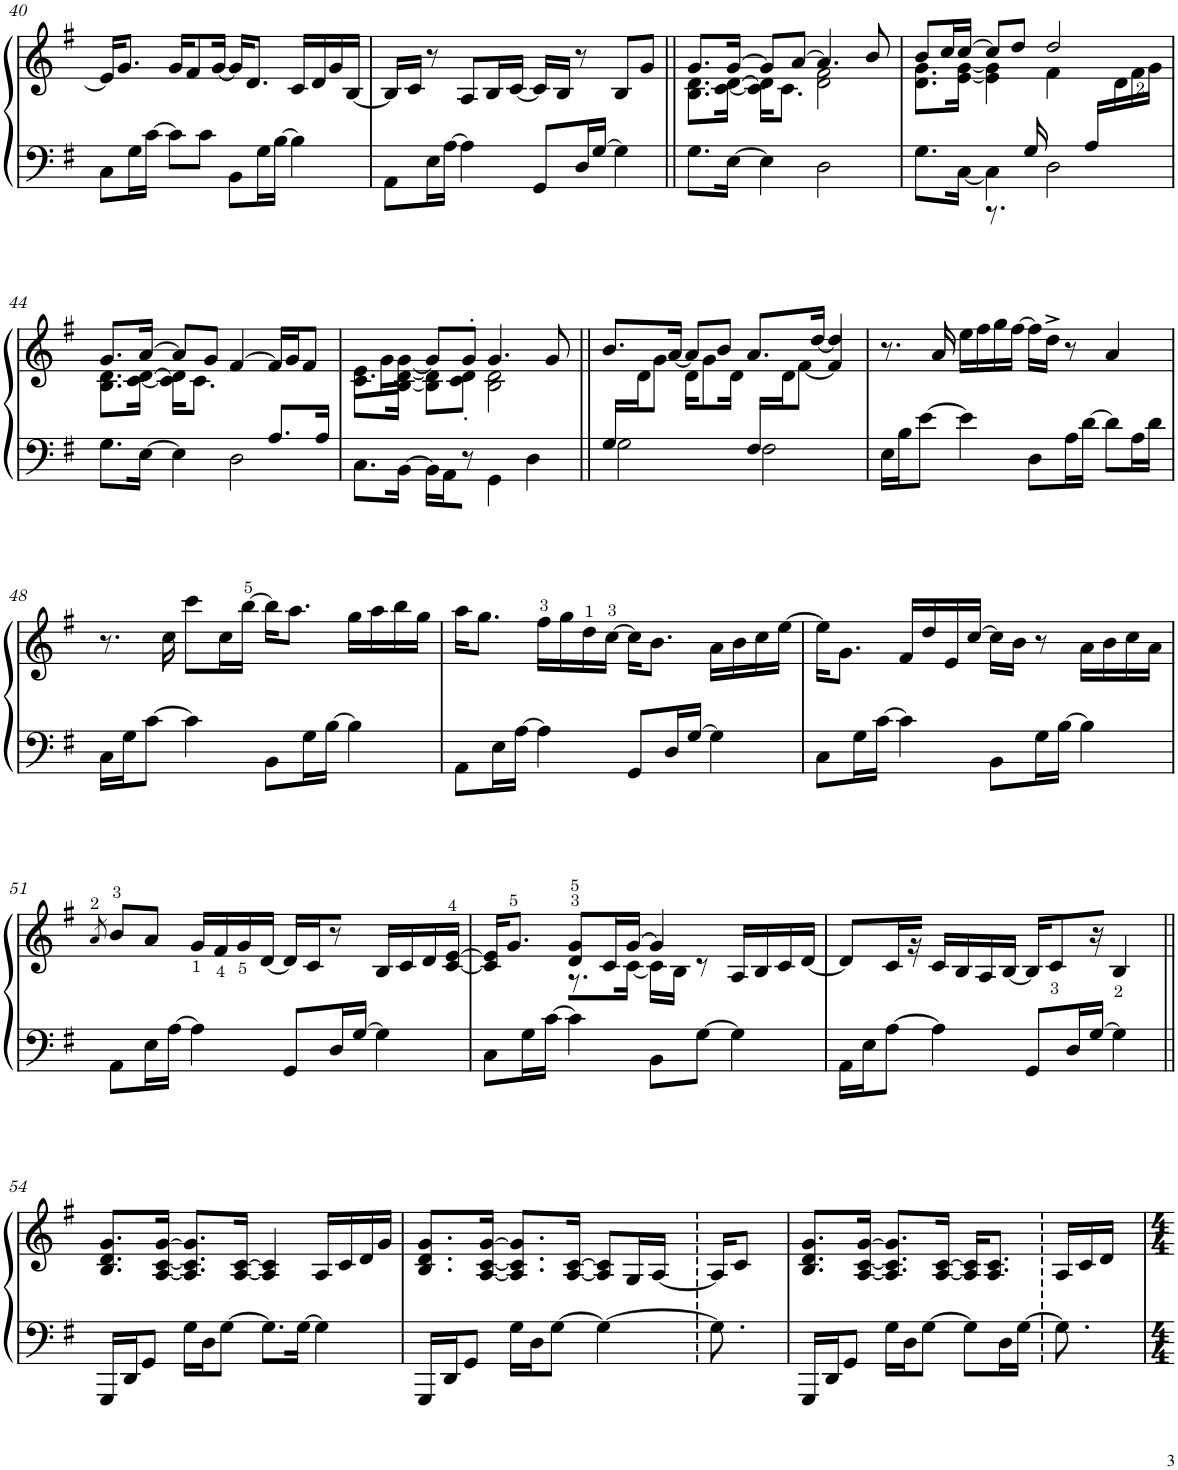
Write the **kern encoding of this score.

**kern	**kern
*part1	*part1
*staff2	*staff1
*I"Piano	*
*I'Pno.	*
!!LO:PB:g=z
*clefF4	*clefG2
*k[f#]	*k[f#]
*M4/4	*M4/4
=40	=40
8C\L	16e/KL]
.	8.g/J
16G\L	.
[16c\JJ	.
8c\L]	16g/KL
.	8f#/
8c\J	.
.	[16g/Jk
8BB\L	16g/KL]
.	8.d/J
16G\L	.
[16B\JJ	.
4B\]	16c/LL
.	16d/
.	16g/
.	[16B/JJ
=41	=41
8AA\L	16B/LL]
.	16c/JJ
16E\L	8r
[16A\JJ	.
4A\]	8A/L
.	16B/L
.	[16c/JJ
8GG/L	16c/LL]
.	16B/JJ
16D/L	8r
[16G/JJ	.
4G\]	8B/L
.	8g/J
=42||	=42||
*	*^
8.G\L	8.g/L	8.B\ 8.d\L
[16E\Jk	[>16g/Jk	[16c\ [>16d\Jk
4E\]	8g/L]	16c\] 16d\]KL
.	.	8.c\J
.	[>8a/J	.
2D\	4.a/]	2d\ 2f#\
.	8b/	.
=43	=43	=43
*^	*	*^
8.G\L	4ryy	8b/L	8.d\ 8.g\L	2ryy
.	.	16cc/L	.	.
[16C\Jk	.	[>16cc/JJ	[16e\ [16g\Jk	.
4C\]	8.r	8cc/L]	4e\] 4g\]	.
.	.	8dd/J	.	.
.	16G/	.	.	.
2D\	4ryy	2dd/	2ryy	4f#\
.	16A/LL	.	.	16ryy
.	8.ryy	.	.	16d\
.	.	.	.	16f#\
.	.	.	.	16g\JJ
*	*	*	*v	*v
!!LO:LB:g=z
=44	=44	=44	=44
*	*^	*	*
2.ryy	8.G\L	2ryy	8.g/L	8.B\ 8.d\L
.	[16E\Jk	.	[>16a/Jk	[16c\ [>16d\Jk
.	4E\]	.	8a/L]	16c\] 16d\]KL
.	.	.	.	8.c\J
.	.	.	8g/J	.
.	4ryy	2D\	[4f#/	4ryy
8.A/L	4ryy	.	4ryy	16f#/LL]
.	.	.	.	16g/J
.	.	.	.	8f#/J
16A/Jk	.	.	.	.
*v	*v	*v	*	*
=45	=45	=45
8.C\L	8.c\L	8e\L
.	.	16g\L
[16BB\Jk	[16B\ [16d\Jk	[16g\JJ
16BB\LL]	8B\] 8d\]L	8g/L]
16AA\J	.	.
8r	8c\' 8d\'J	8g'/J
4GG\	4.g/	2B\ 2d\
4D\	.	.
.	8g/	.
=46||	=46||	=46||
*^	*	*
16G/LL	2G\	8.b/L	16ryy
4..ryy	.	.	16d\J
.	.	.	8g\J
.	.	[16a/Jk	.
.	.	8a/L]	16d\KL
.	.	.	8g\
.	.	8b/J	.
.	.	.	16d\Jk
16F#/LL	2F#\	8.a/L	16ryy
4..ryy	.	.	16d\J
.	.	.	[8f#\J
.	.	[16dd/Jk	.
.	.	4dd/]	4f#/]
*v	*v	*	*
*	*v	*v
=47	=47
16E\LL	8.r
16B\J	.
[8e\J	.
.	16a/
4e\]	16ee\LL
.	16ff#\
.	16gg\
.	[16ff#\JJ
8D\L	16ff#\LL]
.	16dd^\JJ
16A\L	8r
[16d\JJ	.
8d\L]	4a/
16A\L	.
16d\JJ	.
!!LO:LB:g=z
=48	=48
16C\LL	8.r
16G\J	.
[8c\J	.
.	16cc\
4c\]	8ccc\L
.	16cc\L
.	[16bb\JJ
8BB\L	16bb\KL]
.	8.aa\J
16G\L	.
[16B\JJ	.
4B\]	16gg\LL
.	16aa\
.	16bb\
.	16gg\JJ
=49	=49
8AA\L	16aa\KL
.	8.gg\J
16E\L	.
[16A\JJ	.
4A\]	16ff#\LL
.	16gg\
.	16dd\
.	[16cc\JJ
8GG/L	16cc\KL]
.	8.b\J
16D/L	.
[16G/JJ	.
4G\]	16a\LL
.	16b\
.	16cc\
.	[16ee\JJ
=50	=50
8C\L	16ee\KL]
.	8.g\J
16G\L	.
[16c\JJ	.
4c\]	16f#/LL
.	16dd/
.	16e/
.	[16cc/JJ
8BB\L	16cc\LL]
.	16b\JJ
16G\L	8r
[16B\JJ	.
4B\]	16a\LL
.	16b\
.	16cc\
.	16a\JJ
!!LO:LB:g=z
=51	=51
.	8qa/
8AA\L	8b/L
16E\L	8a/J
[16A\JJ	.
4A\]	16g/LL
.	16f#/
.	16g/
.	[16d/JJ
8GG/L	16d/LL]
.	16c/J
16D/L	8r
[16G/JJ	.
4G\]	16B/LL
.	16c/
.	16d/
.	[16c/ [16e/JJ
=52	=52
*	*^
8C\L	16c/] 16e/]KL	4ryy
.	8.g/J	.
16G\L	.	.
[16c\JJ	.	.
4c\]	8d/ 8g/L	8.r
.	16c/L	.
.	[16g/JJ	[16c\Jk
8BB\L	4g/]	16c\LL]
.	.	16B\JJ
[8G\J	.	8r
4G\]	16A/LL	4ryy
.	16B/	.
.	16c/	.
.	[16d/JJ	.
*	*v	*v
=53	=53
16AA\LL	8d/L]
16E\J	.
[8A\J	16c/L
.	16r
4A\]	16c/LL
.	16B/
.	16A/
.	[16B/JJ
8GG/L	16B/KL]
.	8c/
16D/L	.
[16G/JJ	16r
4G\]	4B/
!!LO:LB:g=z
=54||	=54||
16GGG/LL	8.B/ 8.d/ 8.g/L
16DD/J	.
8GG/J	.
.	[16A/ [16c/ [16g/Jk
16G\LL	8.A/] 8.c/] 8.g/]L
16D\J	.
[8G\J	.
.	[16A/ [16c/Jk
8.G\L]	4A/] 4c/]
[16G\Jk	.
4G\]	16A/LL
.	16c/
.	16d/
.	16g/JJ
=55	=55
*M3/4	*M3/4
16GGG/LL	8.B/ 8.d/ 8.g/L
16DD/J	.
8GG/J	.
.	[16A/ [16c/ [16g/Jk
16G\LL	8.A/] 8.c/] 8.g/]L
16D\J	.
[8G\J	.
.	[16A/ [16c/Jk
4G\_	8A/] 8c/]L
.	16G/L
.	[16A/JJ
=56	=56
*M3/16	*M3/16
8.G\]	16A/KL]
.	8c/J
=57	=57
*M3/4	*M3/4
16GGG/LL	8.B/ 8.d/ 8.g/L
16DD/J	.
8GG/J	.
.	[16A/ [16c/ [16g/Jk
16G\LL	8.A/] 8.c/] 8.g/]L
16D\J	.
[8G\J	.
.	[16A/ [16c/Jk
8G\L]	16A/] 16c/]KL
.	8.A/ 8.c/J
16D\L	.
[16G\JJ	.
=58	=58
*M3/16	*M3/16
8.G\]	16A/LL
.	16c/
.	16d/JJ
=	=
*-	*-
